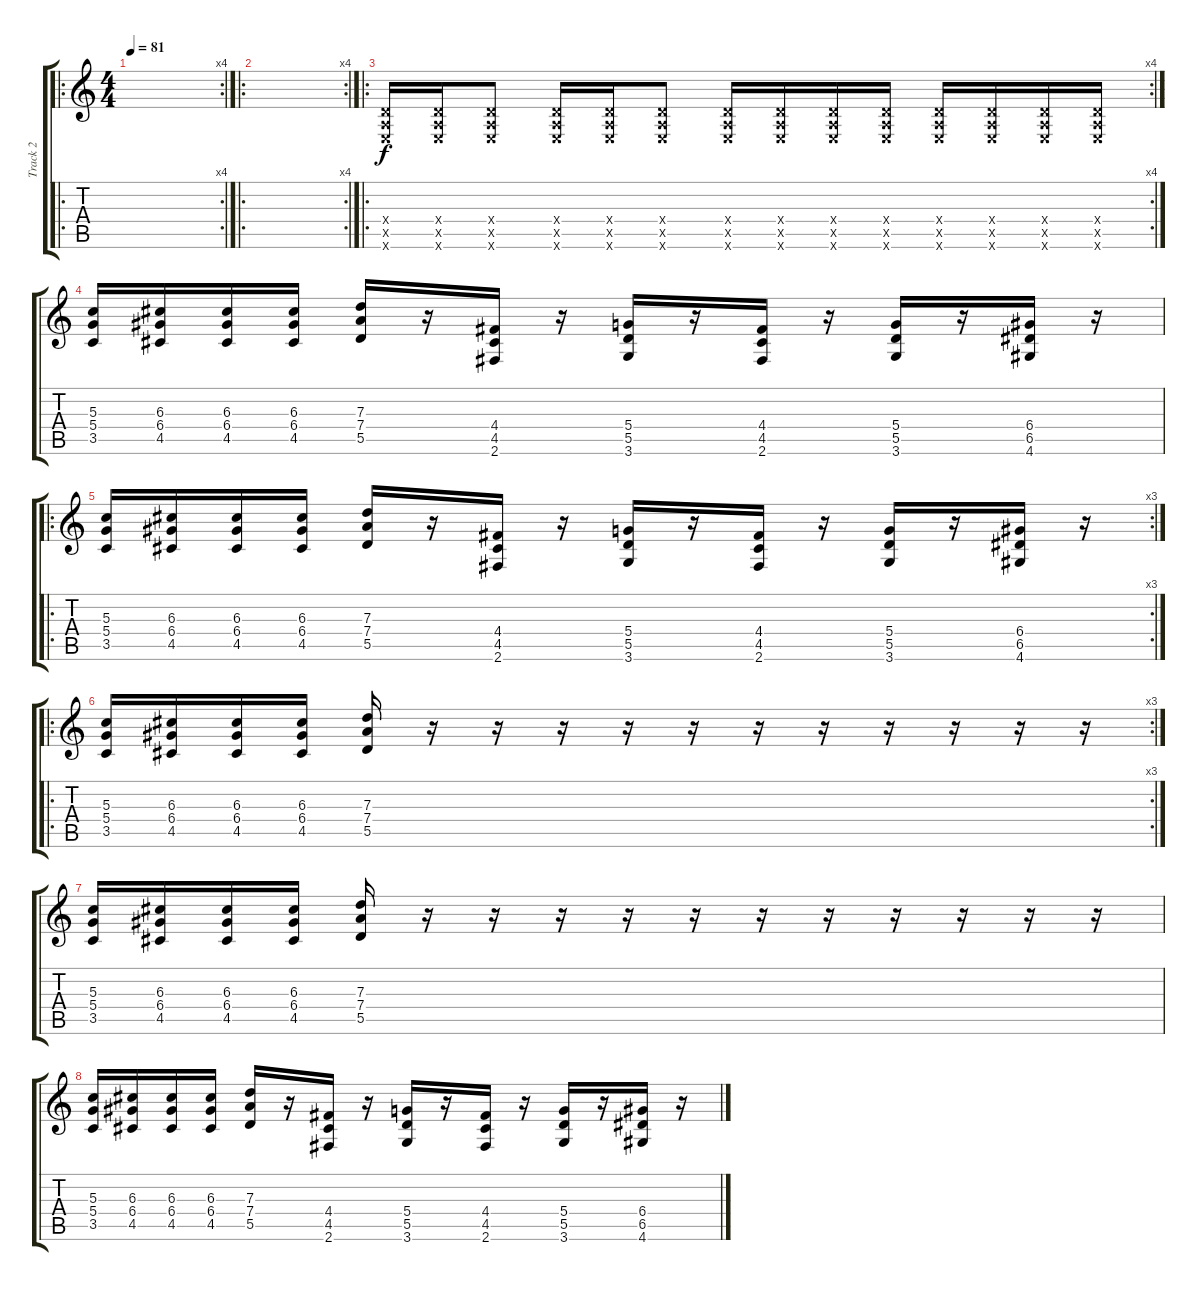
\track ("Track 2" "Track 2") {instrument overdrivenguitar}
\staff {score tabs}
\tuning (E4 B3 G3 D3 A2 E2) {hide}
\ro
\rc 4
\ts (4 4)
\tempo 81
\clef g2
\ks c
|
\ro
\rc 4
|
\ro
\rc 4
(0.4{x} 0.5{x} 0.6{x}).16 (0.4{x} 0.5{x} 0.6{x}).16 (0.4{x} 0.5{x} 0.6{x}).8 (0.4{x} 0.5{x} 0.6{x}).16 (0.4{x} 0.5{x} 0.6{x}).16 (0.4{x} 0.5{x} 0.6{x}).8 (0.4{x} 0.5{x} 0.6{x}).16 (0.4{x} 0.5{x} 0.6{x}).16 (0.4{x} 0.5{x} 0.6{x}).16 (0.4{x} 0.5{x} 0.6{x}).16 (0.4{x} 0.5{x} 0.6{x}).16 (0.4{x} 0.5{x} 0.6{x}).16 (0.4{x} 0.5{x} 0.6{x}).16 (0.4{x} 0.5{x} 0.6{x}).16 |
(5.3 5.4 3.5).16 (6.3 6.4 4.5).16 (6.3 6.4 4.5).16 (6.3 6.4 4.5).16 (7.3 7.4 5.5).16 r.16 (4.4 4.5 2.6).16 r.16 (5.4 5.5 3.6).16 r.16 (4.4 4.5 2.6).16 r.16 (5.4 5.5 3.6).16 r.16 (6.4 6.5 4.6).16 r.16 |
\ro
\rc 3
(5.3 5.4 3.5).16 (6.3 6.4 4.5).16 (6.3 6.4 4.5).16 (6.3 6.4 4.5).16 (7.3 7.4 5.5).16 r.16 (4.4 4.5 2.6).16 r.16 (5.4 5.5 3.6).16 r.16 (4.4 4.5 2.6).16 r.16 (5.4 5.5 3.6).16 r.16 (6.4 6.5 4.6).16 r.16 |
\ro
\rc 3
(5.3 5.4 3.5).16 (6.3 6.4 4.5).16 (6.3 6.4 4.5).16 (6.3 6.4 4.5).16 (7.3 7.4 5.5).16 r.16 r.16 r.16 r.16 r.16 r.16 r.16 r.16 r.16 r.16 r.16 |
(5.3 5.4 3.5).16 (6.3 6.4 4.5).16 (6.3 6.4 4.5).16 (6.3 6.4 4.5).16 (7.3 7.4 5.5).16 r.16 r.16 r.16 r.16 r.16 r.16 r.16 r.16 r.16 r.16 r.16 |
(5.3 5.4 3.5).16 (6.3 6.4 4.5).16 (6.3 6.4 4.5).16 (6.3 6.4 4.5).16 (7.3 7.4 5.5).16 r.16 (4.4 4.5 2.6).16 r.16 (5.4 5.5 3.6).16 r.16 (4.4 4.5 2.6).16 r.16 (5.4 5.5 3.6).16 r.16 (6.4 6.5 4.6).16 r.16
